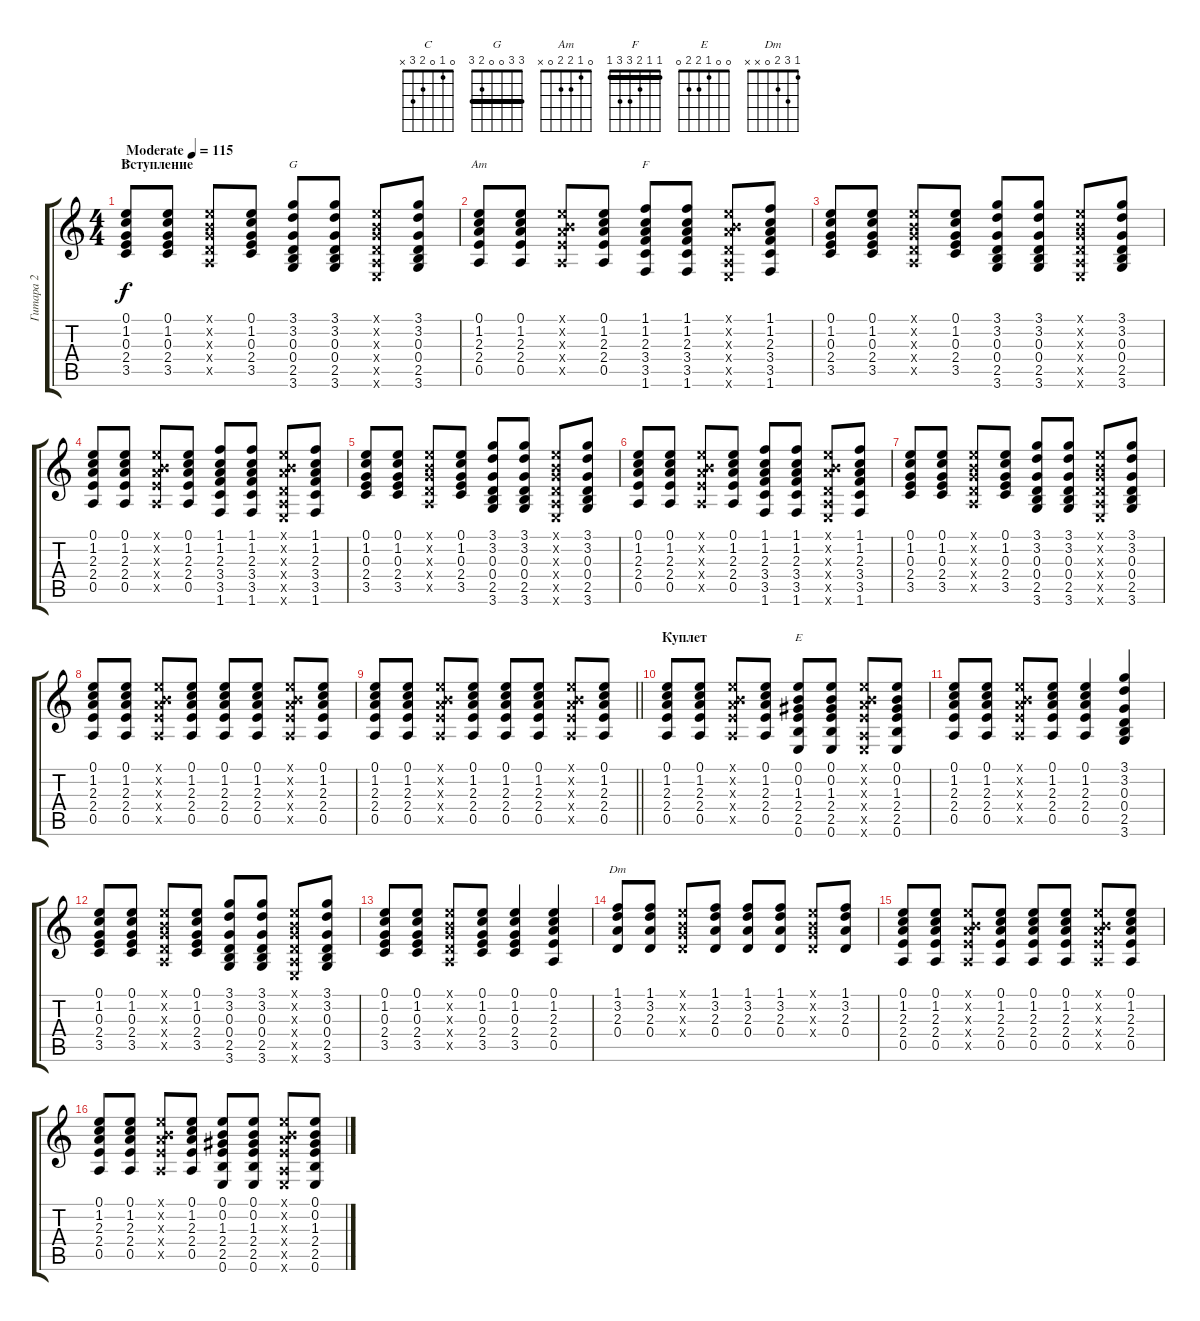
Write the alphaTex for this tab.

\track ("Гитара 2" "Гитара 2") {instrument acousticguitarsteel}
\staff {score tabs}
\tuning (E4 B3 G3 D3 A2 E2) {hide}
\chord ("C" 0 1 0 2 3 x)
\chord ("G" 3 3 0 0 2 3) {barre 3}
\chord ("Am" 0 1 2 2 0 x)
\chord ("F" 1 1 2 3 3 1) {barre 1}
\chord ("E" 0 0 1 2 2 0)
\chord ("Dm" 1 3 2 0 x x)
\ts (4 4)
\section ("" "Вступление")
\tempo (115 "Moderate")
\clef g2
\ks c
(0.1 1.2 0.3 2.4 3.5).8{ch "C" dy f instrument acousticguitarsteel} (0.1 1.2 0.3 2.4 3.5).8 (0.1{x} 0.2{x} 0.3{x} 0.4{x} 0.5{x}).8 (0.1 1.2 0.3 2.4 3.5).8 (3.1 3.2 0.3 0.4 2.5 3.6).8{ch "G"} (3.1 3.2 0.3 0.4 2.5 3.6).8 (0.1{x} 0.2{x} 0.3{x} 0.4{x} 0.5{x} 0.6{x}).8 (3.1 3.2 0.3 0.4 2.5 3.6).8 |
(0.1 1.2 2.3 2.4 0.5).8{ch "Am"} (0.1 1.2 2.3 2.4 0.5).8 (0.1{x} 0.2{x} 2.3{x} 2.4{x} 0.5{x}).8 (0.1 1.2 2.3 2.4 0.5).8 (1.1 1.2 2.3 3.4 3.5 1.6).8{ch "F"} (1.1 1.2 2.3 3.4 3.5 1.6).8 (0.1{x} 0.2{x} 2.3{x} 0.4{x} 0.5{x} 0.6{x}).8 (1.1 1.2 2.3 3.4 3.5 1.6).8 |
(0.1 1.2 0.3 2.4 3.5).8 (0.1 1.2 0.3 2.4 3.5).8 (0.1{x} 0.2{x} 0.3{x} 0.4{x} 0.5{x}).8 (0.1 1.2 0.3 2.4 3.5).8 (3.1 3.2 0.3 0.4 2.5 3.6).8 (3.1 3.2 0.3 0.4 2.5 3.6).8 (0.1{x} 0.2{x} 0.3{x} 0.4{x} 0.5{x} 0.6{x}).8 (3.1 3.2 0.3 0.4 2.5 3.6).8 |
(0.1 1.2 2.3 2.4 0.5).8 (0.1 1.2 2.3 2.4 0.5).8 (0.1{x} 0.2{x} 2.3{x} 2.4{x} 0.5{x}).8 (0.1 1.2 2.3 2.4 0.5).8 (1.1 1.2 2.3 3.4 3.5 1.6).8 (1.1 1.2 2.3 3.4 3.5 1.6).8 (0.1{x} 0.2{x} 2.3{x} 0.4{x} 0.5{x} 0.6{x}).8 (1.1 1.2 2.3 3.4 3.5 1.6).8 |
(0.1 1.2 0.3 2.4 3.5).8 (0.1 1.2 0.3 2.4 3.5).8 (0.1{x} 0.2{x} 0.3{x} 0.4{x} 0.5{x}).8 (0.1 1.2 0.3 2.4 3.5).8 (3.1 3.2 0.3 0.4 2.5 3.6).8 (3.1 3.2 0.3 0.4 2.5 3.6).8 (0.1{x} 0.2{x} 0.3{x} 0.4{x} 0.5{x} 0.6{x}).8 (3.1 3.2 0.3 0.4 2.5 3.6).8 |
(0.1 1.2 2.3 2.4 0.5).8 (0.1 1.2 2.3 2.4 0.5).8 (0.1{x} 0.2{x} 2.3{x} 2.4{x} 0.5{x}).8 (0.1 1.2 2.3 2.4 0.5).8 (1.1 1.2 2.3 3.4 3.5 1.6).8 (1.1 1.2 2.3 3.4 3.5 1.6).8 (0.1{x} 0.2{x} 2.3{x} 0.4{x} 0.5{x} 0.6{x}).8 (1.1 1.2 2.3 3.4 3.5 1.6).8 |
(0.1 1.2 0.3 2.4 3.5).8 (0.1 1.2 0.3 2.4 3.5).8 (0.1{x} 0.2{x} 0.3{x} 0.4{x} 0.5{x}).8 (0.1 1.2 0.3 2.4 3.5).8 (3.1 3.2 0.3 0.4 2.5 3.6).8 (3.1 3.2 0.3 0.4 2.5 3.6).8 (0.1{x} 0.2{x} 0.3{x} 0.4{x} 0.5{x} 0.6{x}).8 (3.1 3.2 0.3 0.4 2.5 3.6).8 |
(0.1 1.2 2.3 2.4 0.5).8 (0.1 1.2 2.3 2.4 0.5).8 (0.1{x} 0.2{x} 2.3{x} 2.4{x} 0.5{x}).8 (0.1 1.2 2.3 2.4 0.5).8 (0.1 1.2 2.3 2.4 0.5).8 (0.1 1.2 2.3 2.4 0.5).8 (0.1{x} 0.2{x} 2.3{x} 2.4{x} 0.5{x}).8 (0.1 1.2 2.3 2.4 0.5).8 |
\barLineRight lightlight
(0.1 1.2 2.3 2.4 0.5).8 (0.1 1.2 2.3 2.4 0.5).8 (0.1{x} 0.2{x} 2.3{x} 2.4{x} 0.5{x}).8 (0.1 1.2 2.3 2.4 0.5).8 (0.1 1.2 2.3 2.4 0.5).8 (0.1 1.2 2.3 2.4 0.5).8 (0.1{x} 0.2{x} 2.3{x} 2.4{x} 0.5{x}).8 (0.1 1.2 2.3 2.4 0.5).8 |
\section ("" "Куплет")
(0.1 1.2 2.3 2.4 0.5).8 (0.1 1.2 2.3 2.4 0.5).8 (0.1{x} 0.2{x} 2.3{x} 2.4{x} 0.5{x}).8 (0.1 1.2 2.3 2.4 0.5).8 (0.1 0.2 1.3 2.4 2.5 0.6).8{ch "E"} (0.1 0.2 1.3 2.4 2.5 0.6).8 (0.1{x} 0.2{x} 2.3{x} 2.4{x} 0.5{x} 0.6{x}).8 (0.1 0.2 1.3 2.4 2.5 0.6).8 |
(0.1 1.2 2.3 2.4 0.5).8 (0.1 1.2 2.3 2.4 0.5).8 (0.1{x} 0.2{x} 2.3{x} 2.4{x} 0.5{x}).8 (0.1 1.2 2.3 2.4 0.5).8 (0.1 1.2 2.3 2.4 0.5).4 (3.1 3.2 0.3 0.4 2.5 3.6).4 |
(0.1 1.2 0.3 2.4 3.5).8 (0.1 1.2 0.3 2.4 3.5).8 (0.1{x} 0.2{x} 0.3{x} 0.4{x} 0.5{x}).8 (0.1 1.2 0.3 2.4 3.5).8 (3.1 3.2 0.3 0.4 2.5 3.6).8 (3.1 3.2 0.3 0.4 2.5 3.6).8 (0.1{x} 0.2{x} 0.3{x} 0.4{x} 0.5{x} 0.6{x}).8 (3.1 3.2 0.3 0.4 2.5 3.6).8 |
(0.1 1.2 0.3 2.4 3.5).8 (0.1 1.2 0.3 2.4 3.5).8 (0.1{x} 0.2{x} 0.3{x} 0.4{x} 0.5{x}).8 (0.1 1.2 0.3 2.4 3.5).8 (0.1 1.2 0.3 2.4 3.5).4 (0.1 1.2 2.3 2.4 0.5).4 |
(1.1 3.2 2.3 0.4).8{ch "Dm"} (1.1 3.2 2.3 0.4).8 (0.1{x} 0.2{x} 0.3{x} 0.4{x}).8 (1.1 3.2 2.3 0.4).8 (1.1 3.2 2.3 0.4).8 (1.1 3.2 2.3 0.4).8 (0.1{x} 0.2{x} 0.3{x} 0.4{x}).8 (1.1 3.2 2.3 0.4).8 |
(0.1 1.2 2.3 2.4 0.5).8 (0.1 1.2 2.3 2.4 0.5).8 (0.1{x} 0.2{x} 2.3{x} 2.4{x} 0.5{x}).8 (0.1 1.2 2.3 2.4 0.5).8 (0.1 1.2 2.3 2.4 0.5).8 (0.1 1.2 2.3 2.4 0.5).8 (0.1{x} 0.2{x} 2.3{x} 2.4{x} 0.5{x}).8 (0.1 1.2 2.3 2.4 0.5).8 |
(0.1 1.2 2.3 2.4 0.5).8 (0.1 1.2 2.3 2.4 0.5).8 (0.1{x} 0.2{x} 2.3{x} 2.4{x} 0.5{x}).8 (0.1 1.2 2.3 2.4 0.5).8 (0.1 0.2 1.3 2.4 2.5 0.6).8 (0.1 0.2 1.3 2.4 2.5 0.6).8 (0.1{x} 0.2{x} 2.3{x} 2.4{x} 0.5{x} 0.6{x}).8 (0.1 0.2 1.3 2.4 2.5 0.6).8
